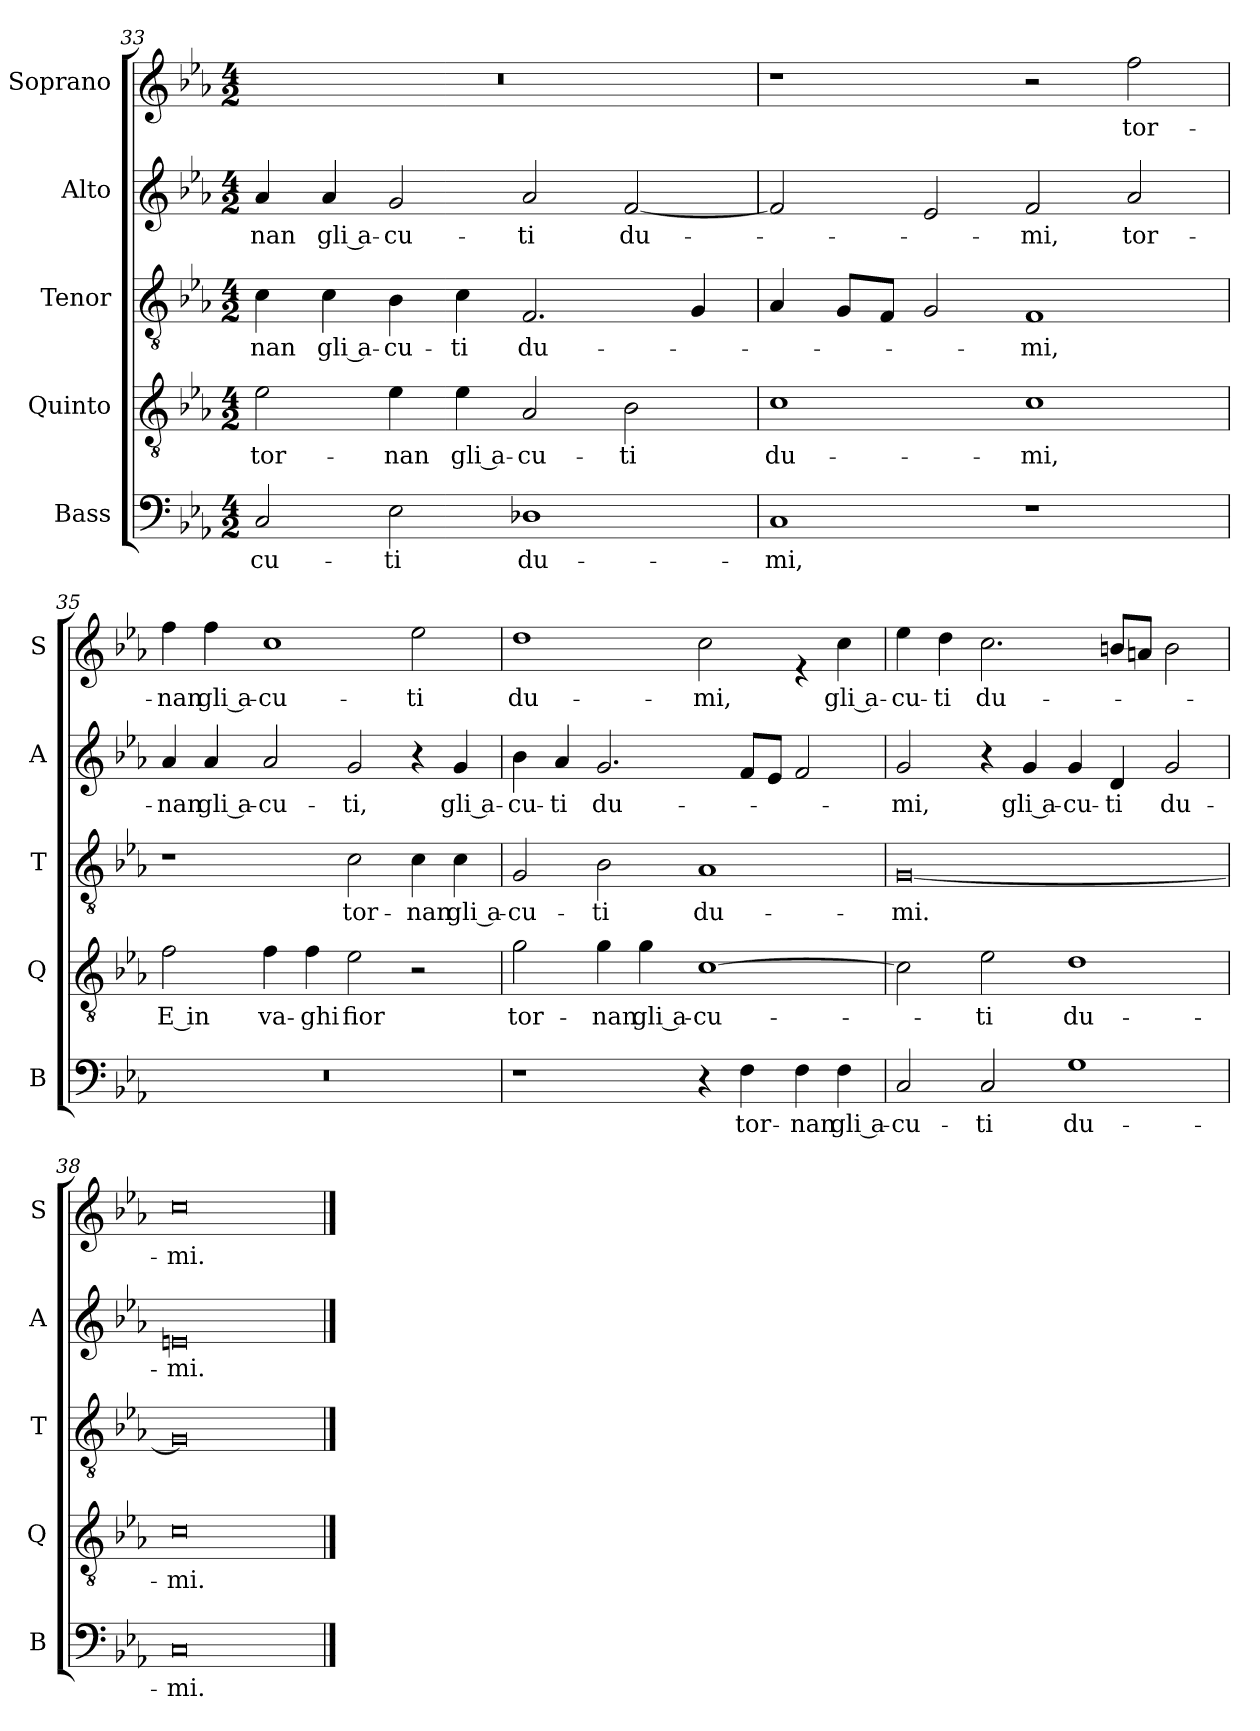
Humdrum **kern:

**kern	**text	**kern	**text	**kern	**text	**kern	**text	**kern	**text
*part5	*part5	*part4	*part4	*part3	*part3	*part2	*part2	*part1	*part1
*staff5	*staff5	*staff4	*staff4	*staff3	*staff3	*staff2	*staff2	*staff1	*staff1
*I"Bass	*	*I"Quinto	*	*I"Tenor	*	*I"Alto	*	*I"Soprano	*
*I'B	*	*I'Q	*	*I'T	*	*I'A	*	*I'S	*
*clefF4	*	*clefGv2	*	*clefGv2	*	*clefG2	*	*clefG2	*
*k[b-e-a-]	*	*k[b-e-a-]	*	*k[b-e-a-]	*	*k[b-e-a-]	*	*k[b-e-a-]	*
*E-:	*	*E-:	*	*E-:	*	*E-:	*	*E-:	*
*M4/2	*	*M4/2	*	*M4/2	*	*M4/2	*	*M4/2	*
=33	=33	=33	=33	=33	=33	=33	=33	=33	=33
!	!LO:LY:b	!	!LO:LY:b	!	!LO:LY:b	!	!LO:LY:b	!	!
2C/	-cu-	2e-\	tor-	4c\	-nan	4a-/	-nan	0r	.
!	!	!	!	!	!LO:LY:b	!	!LO:LY:b	!	!
.	.	.	.	4c\	gli a-	4a-/	gli a-	.	.
!	!LO:LY:b	!	!LO:LY:b	!	!LO:LY:b	!	!LO:LY:b	!	!
2E-\	-ti	4e-\	-nan	4B-\	-cu-	2g/	-cu-	.	.
!	!	!	!LO:LY:b	!	!LO:LY:b	!	!	!	!
.	.	4e-\	gli a-	4c\	-ti	.	.	.	.
!	!LO:LY:b	!	!LO:LY:b	!	!LO:LY:b	!	!LO:LY:b	!	!
1D-X	du-	2A-/	-cu-	2.F/	du-	2a-/	-ti	.	.
!	!	!	!LO:LY:b	!	!	!	!LO:LY:b	!	!
.	.	2B-\	-ti	.	.	[2f/	du-	.	.
.	.	.	.	4G/	.	.	.	.	.
=34	=34	=34	=34	=34	=34	=34	=34	=34	=34
!	!LO:LY:b	!	!LO:LY:b	!	!	!	!	!	!
1C	-mi,	1c	du-	4A-/	.	2f/]	.	1r	.
.	.	.	.	8G/L	.	.	.	.	.
.	.	.	.	8F/J	.	.	.	.	.
.	.	.	.	2G/	.	2e-/	.	.	.
!	!	!	!LO:LY:b	!	!LO:LY:b	!	!LO:LY:b	!	!
1r	.	1c	-mi,	1F	-mi,	2f/	-mi,	2r	.
!	!	!	!	!	!	!	!LO:LY:b	!	!LO:LY:b
.	.	.	.	.	.	2a-/	tor-	2ff\	tor-
!!LO:LB:g=z
=35	=35	=35	=35	=35	=35	=35	=35	=35	=35
!	!	!	!LO:LY:b	!	!	!	!LO:LY:b	!	!LO:LY:b
0r	.	2f\	E in	1r	.	4a-/	-nan	4ff\	-nan
!	!	!	!	!	!	!	!LO:LY:b	!	!LO:LY:b
.	.	.	.	.	.	4a-/	gli a-	4ff\	gli a-
!	!	!	!LO:LY:b	!	!	!	!LO:LY:b	!	!LO:LY:b
.	.	4f\	va-	.	.	2a-/	-cu-	1cc	-cu-
!	!	!	!LO:LY:b	!	!	!	!	!	!
.	.	4f\	-ghi	.	.	.	.	.	.
!	!	!	!LO:LY:b	!	!LO:LY:b	!	!LO:LY:b	!	!
.	.	2e-\	fior	2c\	tor-	2g/	-ti,	.	.
!	!	!	!	!	!LO:LY:b	!	!	!	!LO:LY:b
.	.	2r	.	4c\	-nan	4r	.	2ee-\	-ti
!	!	!	!	!	!LO:LY:b	!	!LO:LY:b	!	!
.	.	.	.	4c\	gli a-	4g/	gli a-	.	.
=36	=36	=36	=36	=36	=36	=36	=36	=36	=36
!	!	!	!LO:LY:b	!	!LO:LY:b	!	!LO:LY:b	!	!LO:LY:b
1r	.	2g\	tor-	2G/	-cu-	4b-\	-cu-	1dd	du-
!	!	!	!	!	!	!	!LO:LY:b	!	!
.	.	.	.	.	.	4a-/	-ti	.	.
!	!	!	!LO:LY:b	!	!LO:LY:b	!	!LO:LY:b	!	!
.	.	4g\	-nan	2B-\	-ti	2.g/	du-	.	.
!	!	!	!LO:LY:b	!	!	!	!	!	!
.	.	4g\	gli a-	.	.	.	.	.	.
!	!	!	!LO:LY:b	!	!LO:LY:b	!	!	!	!LO:LY:b
4r	.	[1c	-cu-	1A-	du-	.	.	2cc\	-mi,
!	!LO:LY:b	!	!	!	!	!	!	!	!
4F\	tor-	.	.	.	.	8f/L	.	.	.
.	.	.	.	.	.	8e-/J	.	.	.
!	!LO:LY:b	!	!	!	!	!	!	!	!
4F\	-nan	.	.	.	.	2f/	.	4re	.
!	!LO:LY:b	!	!	!	!	!	!	!	!LO:LY:b
4F\	gli a-	.	.	.	.	.	.	4cc\	gli a-
=37	=37	=37	=37	=37	=37	=37	=37	=37	=37
!	!LO:LY:b	!	!	!	!LO:LY:b	!	!LO:LY:b	!	!LO:LY:b
2C/	-cu-	2c\]	.	[0G	-mi.	2g/	-mi,	4ee-\	-cu-
!	!	!	!	!	!	!	!	!	!LO:LY:b
.	.	.	.	.	.	.	.	4dd\	-ti
!	!LO:LY:b	!	!LO:LY:b	!	!	!	!	!	!LO:LY:b
2C/	-ti	2e-\	-ti	.	.	4r	.	2.cc\	du-
!	!	!	!	!	!	!	!LO:LY:b	!	!
.	.	.	.	.	.	4g/	gli a-	.	.
!	!LO:LY:b	!	!LO:LY:b	!	!	!	!LO:LY:b	!	!
1G	du-	1d	du-	.	.	4g/	-cu-	.	.
!	!	!	!	!	!	!	!LO:LY:b	!	!
.	.	.	.	.	.	4d/	-ti	8bn/L	.
.	.	.	.	.	.	.	.	8an/J	.
!	!	!	!	!	!	!	!LO:LY:b	!	!
.	.	.	.	.	.	2g/	du-	2b\	.
=38	=38	=38	=38	=38	=38	=38	=38	=38	=38
!	!LO:LY:b	!	!LO:LY:b	!	!	!	!LO:LY:b	!	!LO:LY:b
0C	-mi.	0c	-mi.	0G]	.	0en	-mi.	0cc	-mi.
==	==	==	==	==	==	==	==	==	==
*-	*-	*-	*-	*-	*-	*-	*-	*-	*-
